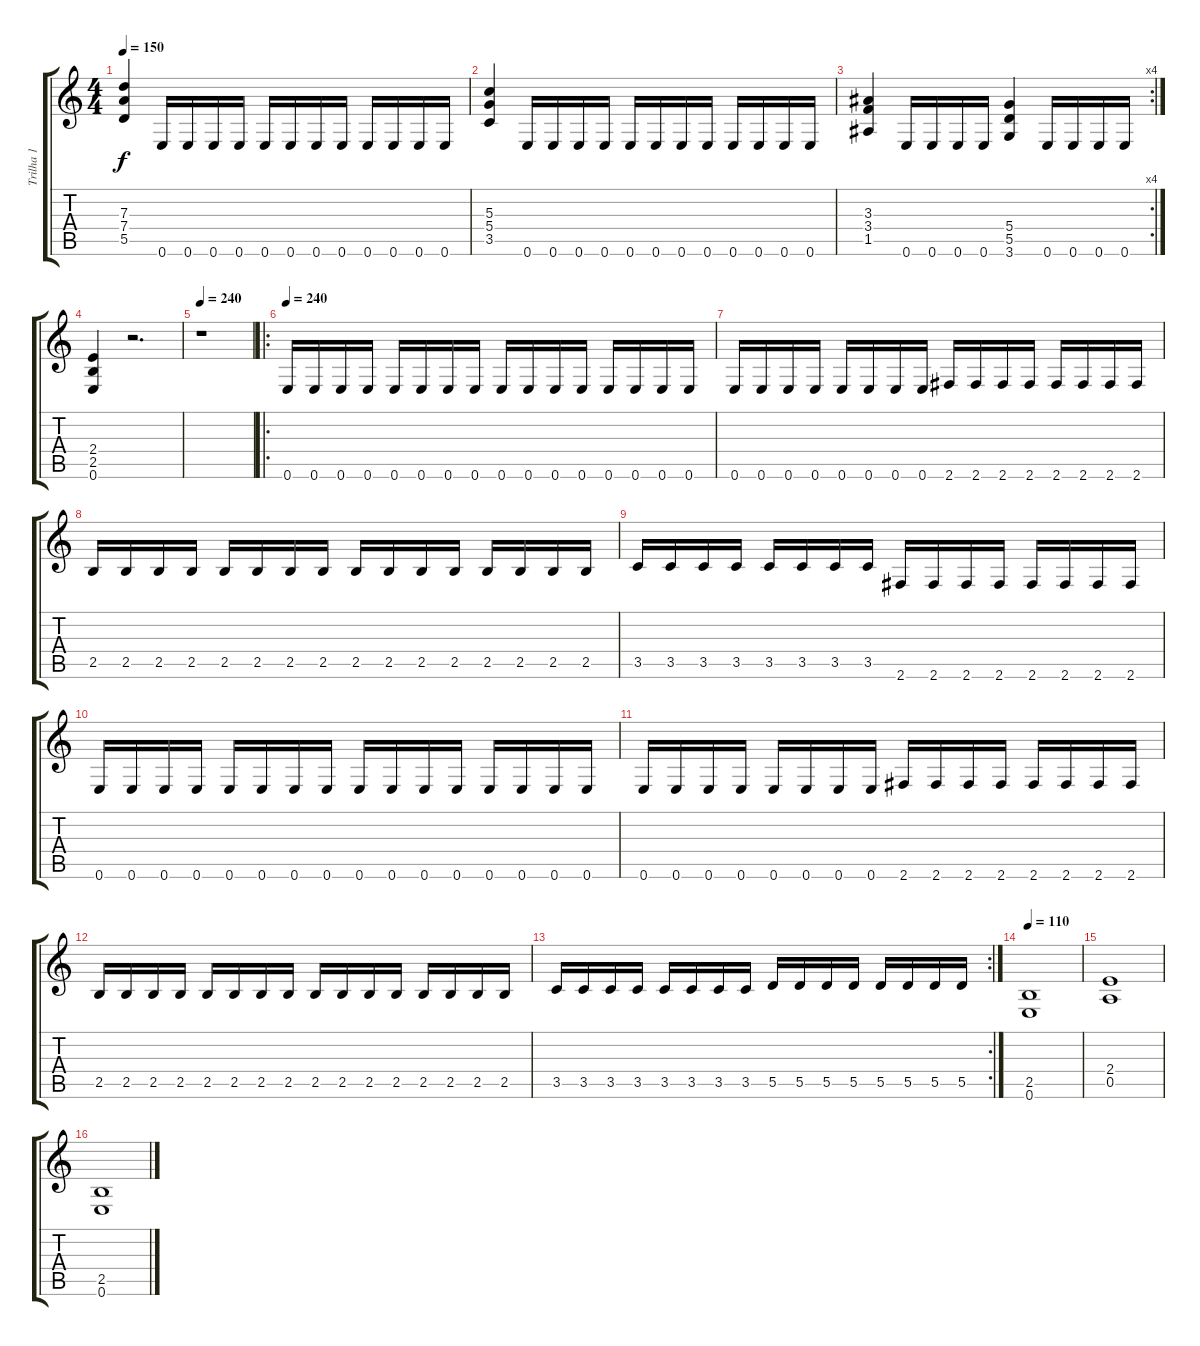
\track ("Trilha 1" "Trilha 1") {instrument distortionguitar}
\staff {score tabs}
\tuning (E4 B3 G3 D3 A2 E2) {hide}
\ts (4 4)
\tempo 150
\clef g2
\ks c
(7.3 7.4 5.5).4{dy f} 0.6.16 0.6.16 0.6.16 0.6.16 0.6.16 0.6.16 0.6.16 0.6.16 0.6.16 0.6.16 0.6.16 0.6.16 |
(5.3 5.4 3.5).4 0.6.16 0.6.16 0.6.16 0.6.16 0.6.16 0.6.16 0.6.16 0.6.16 0.6.16 0.6.16 0.6.16 0.6.16 |
\rc 4
(3.3 3.4 1.5).4 0.6.16 0.6.16 0.6.16 0.6.16 (5.4 5.5 3.6).4 0.6.16 0.6.16 0.6.16 0.6.16 |
(2.4 2.5 0.6).4 r.2{d} |
\tempo 240
r.1 |
\ro
\tempo 240
0.6.16 0.6.16 0.6.16 0.6.16 0.6.16 0.6.16 0.6.16 0.6.16 0.6.16 0.6.16 0.6.16 0.6.16 0.6.16 0.6.16 0.6.16 0.6.16 |
0.6.16 0.6.16 0.6.16 0.6.16 0.6.16 0.6.16 0.6.16 0.6.16 2.6.16 2.6.16 2.6.16 2.6.16 2.6.16 2.6.16 2.6.16 2.6.16 |
2.5.16 2.5.16 2.5.16 2.5.16 2.5.16 2.5.16 2.5.16 2.5.16 2.5.16 2.5.16 2.5.16 2.5.16 2.5.16 2.5.16 2.5.16 2.5.16 |
3.5.16 3.5.16 3.5.16 3.5.16 3.5.16 3.5.16 3.5.16 3.5.16 2.6.16 2.6.16 2.6.16 2.6.16 2.6.16 2.6.16 2.6.16 2.6.16 |
0.6.16 0.6.16 0.6.16 0.6.16 0.6.16 0.6.16 0.6.16 0.6.16 0.6.16 0.6.16 0.6.16 0.6.16 0.6.16 0.6.16 0.6.16 0.6.16 |
0.6.16 0.6.16 0.6.16 0.6.16 0.6.16 0.6.16 0.6.16 0.6.16 2.6.16 2.6.16 2.6.16 2.6.16 2.6.16 2.6.16 2.6.16 2.6.16 |
2.5.16 2.5.16 2.5.16 2.5.16 2.5.16 2.5.16 2.5.16 2.5.16 2.5.16 2.5.16 2.5.16 2.5.16 2.5.16 2.5.16 2.5.16 2.5.16 |
\rc 2
3.5.16 3.5.16 3.5.16 3.5.16 3.5.16 3.5.16 3.5.16 3.5.16 5.5.16 5.5.16 5.5.16 5.5.16 5.5.16 5.5.16 5.5.16 5.5.16 |
\tempo 110
(2.5 0.6).1 |
(2.4 0.5).1 |
(2.5 0.6).1
